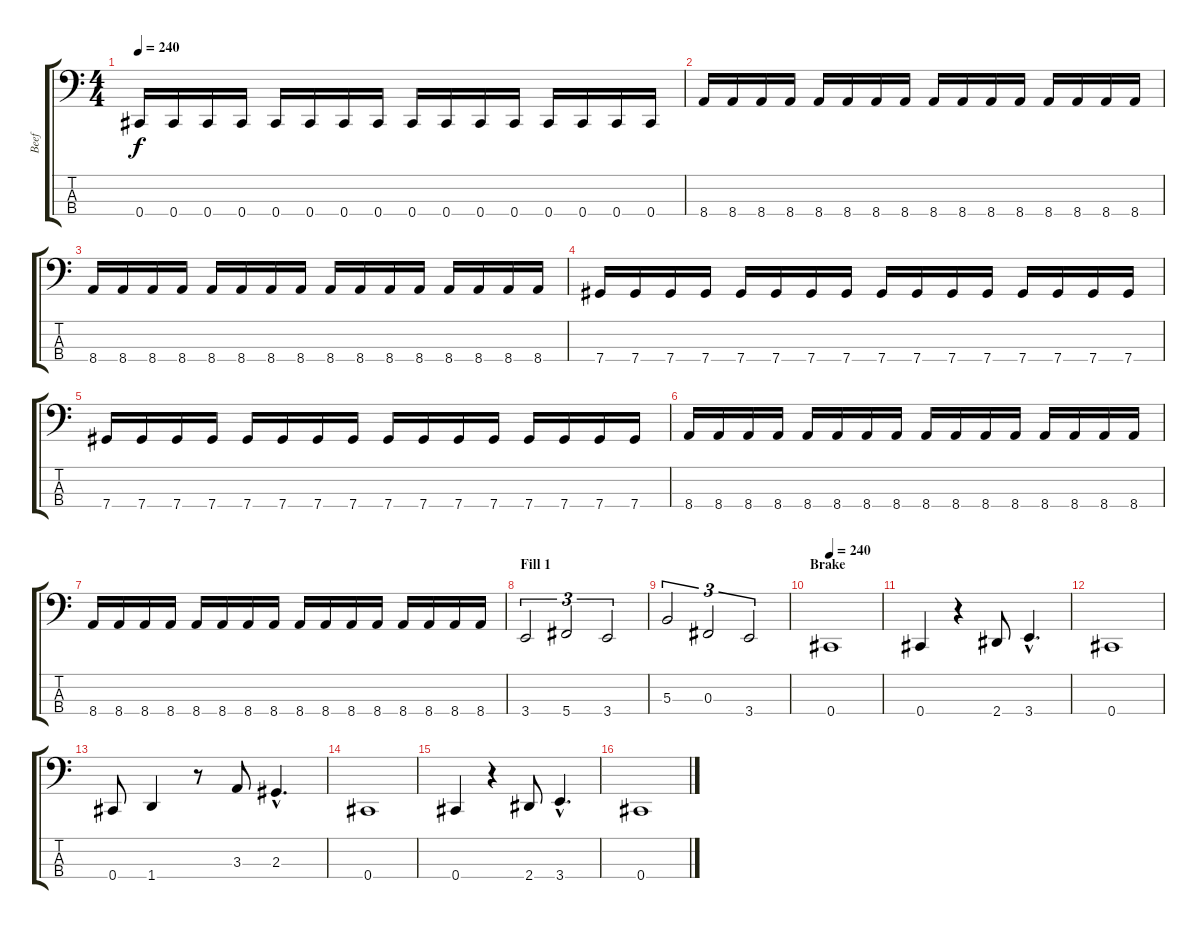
\track ("Beef" "Beef") {instrument electricbassfinger}
\staff {score tabs}
\tuning (E2 B1 Gb1 Db1) {hide}
\ts (4 4)
\tempo 240
\clef f4
\ks c
0.4.16{dy f} 0.4.16 0.4.16 0.4.16 0.4.16 0.4.16 0.4.16 0.4.16 0.4.16 0.4.16 0.4.16 0.4.16 0.4.16 0.4.16 0.4.16 0.4.16 |
8.4.16 8.4.16 8.4.16 8.4.16 8.4.16 8.4.16 8.4.16 8.4.16 8.4.16 8.4.16 8.4.16 8.4.16 8.4.16 8.4.16 8.4.16 8.4.16 |
8.4.16 8.4.16 8.4.16 8.4.16 8.4.16 8.4.16 8.4.16 8.4.16 8.4.16 8.4.16 8.4.16 8.4.16 8.4.16 8.4.16 8.4.16 8.4.16 |
7.4.16 7.4.16 7.4.16 7.4.16 7.4.16 7.4.16 7.4.16 7.4.16 7.4.16 7.4.16 7.4.16 7.4.16 7.4.16 7.4.16 7.4.16 7.4.16 |
7.4.16 7.4.16 7.4.16 7.4.16 7.4.16 7.4.16 7.4.16 7.4.16 7.4.16 7.4.16 7.4.16 7.4.16 7.4.16 7.4.16 7.4.16 7.4.16 |
8.4.16 8.4.16 8.4.16 8.4.16 8.4.16 8.4.16 8.4.16 8.4.16 8.4.16 8.4.16 8.4.16 8.4.16 8.4.16 8.4.16 8.4.16 8.4.16 |
8.4.16 8.4.16 8.4.16 8.4.16 8.4.16 8.4.16 8.4.16 8.4.16 8.4.16 8.4.16 8.4.16 8.4.16 8.4.16 8.4.16 8.4.16 8.4.16 |
\section ("" "Fill 1")
3.4.2{tu (3 2)} 5.4.2{tu (3 2)} 3.4.2{tu (3 2)} |
5.3.2{tu (3 2)} 0.3.2{tu (3 2)} 3.4.2{tu (3 2)} |
\section ("" "Brake")
\tempo 240
0.4.1 |
0.4.4 r.4 2.4.8 3.4{hac}.4{d} |
0.4.1 |
0.4.8 1.4.4 r.8 3.3.8 2.3{hac}.4{d} |
0.4.1 |
0.4.4 r.4 2.4.8 3.4{hac}.4{d} |
0.4.1
